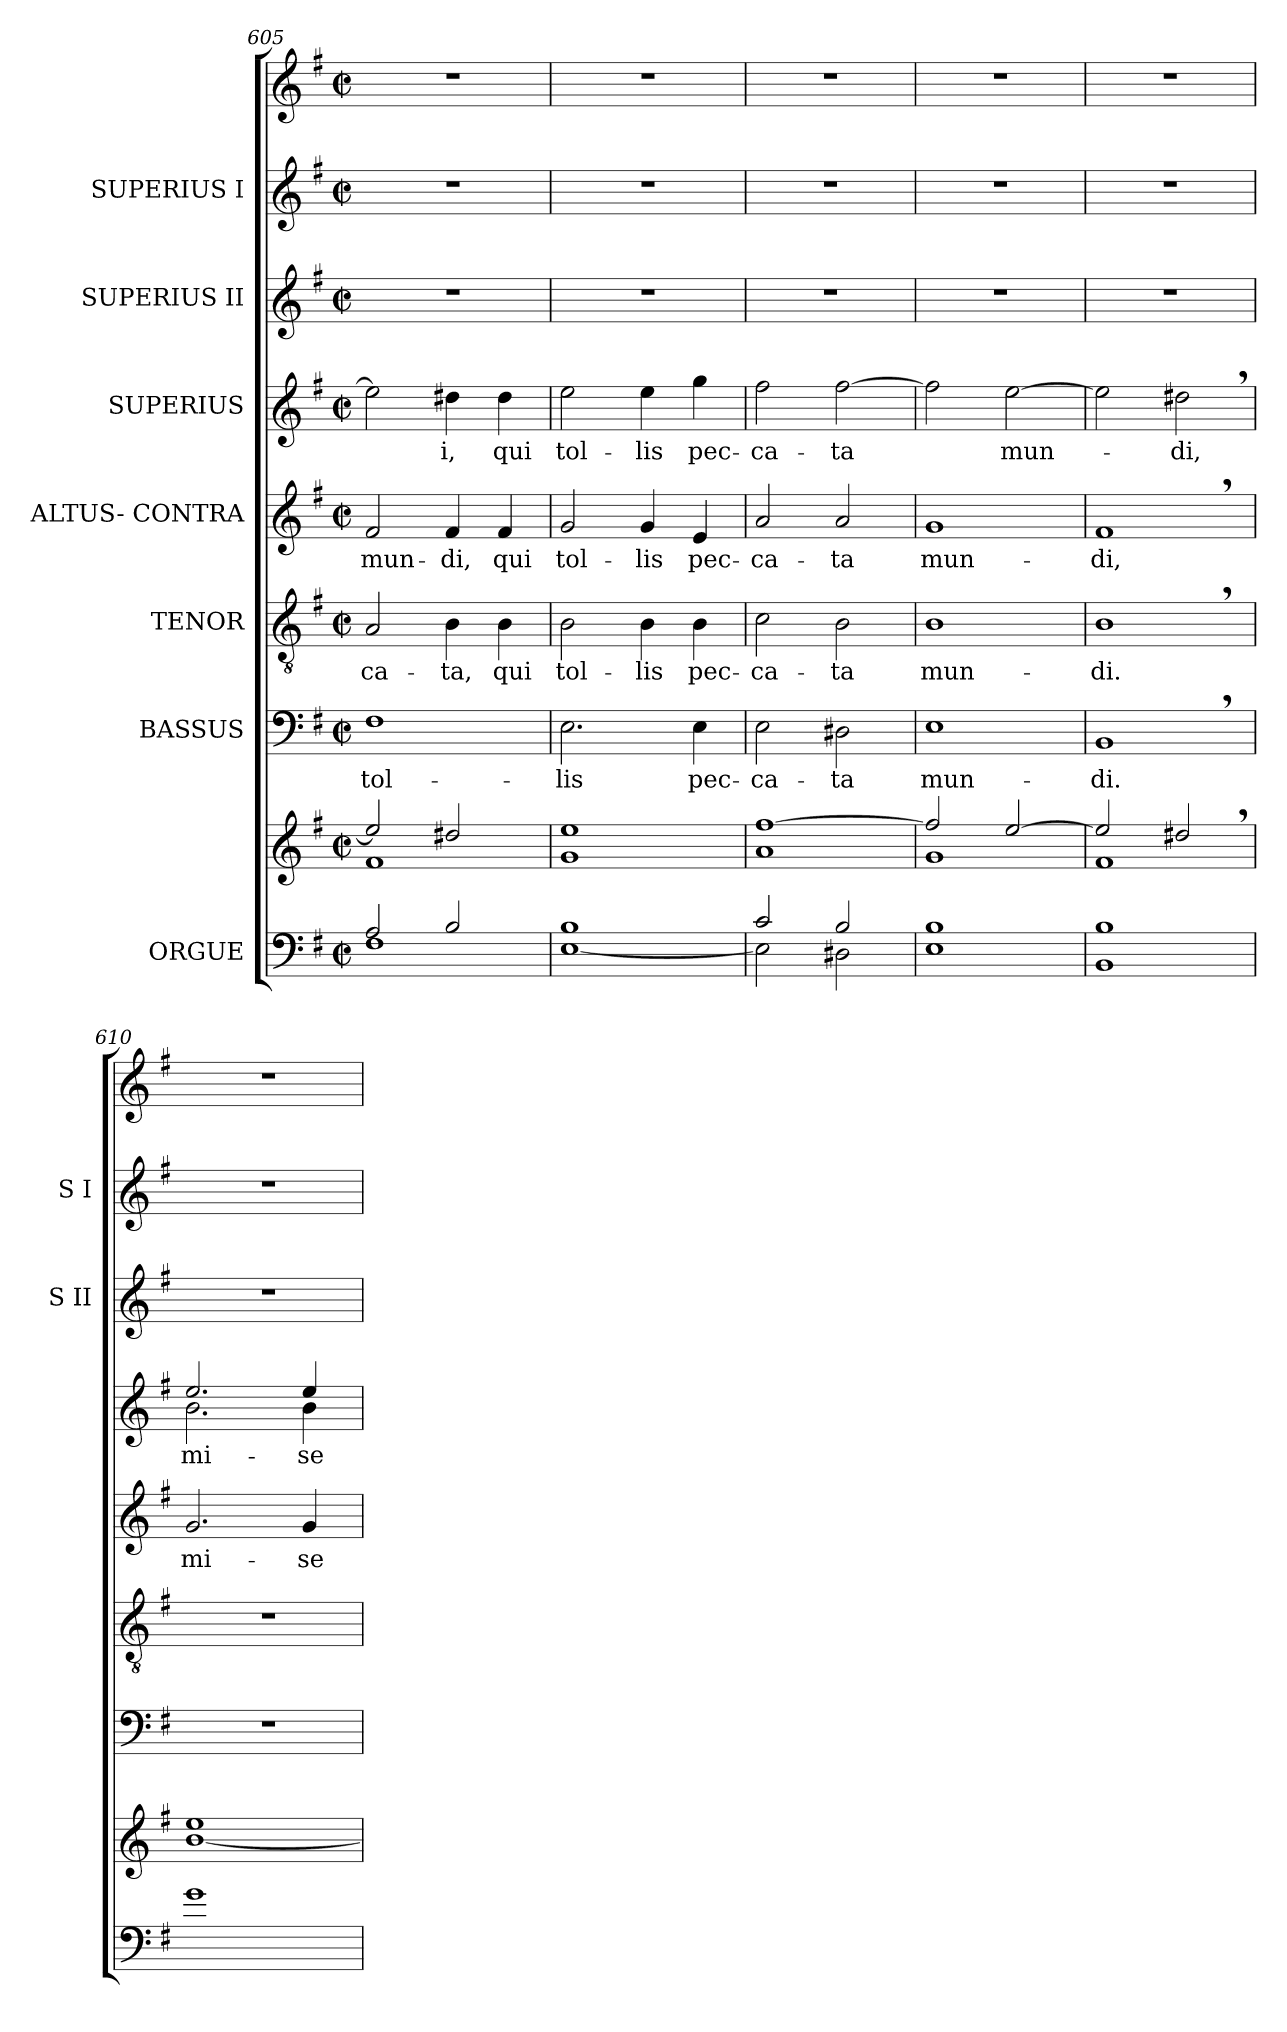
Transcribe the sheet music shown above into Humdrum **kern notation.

**kern	**kern	**kern	**text	**kern	**text	**kern	**text	**kern	**text	**kern	**kern	**kern
*part8	*part8	*part7	*part7	*part6	*part6	*part5	*part5	*part4	*part4	*part3	*part2	*part1
*staff9	*staff8	*staff7	*staff7	*staff6	*staff6	*staff5	*staff5	*staff4	*staff4	*staff3	*staff2	*staff1
*I"ORGUE	*	*I"BASSUS	*	*I"TENOR	*	*I"ALTUS- CONTRA	*	*I"SUPERIUS	*	*I"SUPERIUS II	*I"SUPERIUS I	*
*	*	*	*	*	*	*	*	*	*	*I'S II	*I'S I	*
!!LO:PB:g=z
*clefF4	*clefG2	*clefF4	*	*clefGv2	*	*clefG2	*	*clefG2	*	*clefG2	*clefG2	*clefG2
*k[f#]	*k[f#]	*k[f#]	*	*k[f#]	*	*k[f#]	*	*k[f#]	*	*k[f#]	*k[f#]	*k[f#]
*e:	*e:	*e:	*	*e:	*	*e:	*	*e:	*	*e:	*e:	*e:
*M2/2	*M2/2	*M2/2	*	*M2/2	*	*M2/2	*	*M2/2	*	*M2/2	*M2/2	*M2/2
*met(c|)	*met(c|)	*met(c|)	*	*met(c|)	*	*met(c|)	*	*met(c|)	*	*met(c|)	*met(c|)	*met(c|)
=605	=605	=605	=605	=605	=605	=605	=605	=605	=605	=605	=605	=605
*^	*^	*	*	*	*	*	*	*	*	*	*	*
!	!	!	!	!	!LO:LY:b	!	!LO:LY:b	!	!LO:LY:b	!	!	!	!	!
2A/	1F#	2ee/]	1f#	1F#	tol-	2A/	-ca-	2f#/	mun-	2ee\]	.	1r	1r	1r
!	!	!	!	!	!	!	!LO:LY:b	!	!LO:LY:b	!	!LO:LY:b	!	!	!
2B/	.	2dd#X/	.	.	.	4B\	-ta,	4f#/	-di,	4dd#X\	-i,	.	.	.
!	!	!	!	!	!	!	!LO:LY:b	!	!LO:LY:b	!	!LO:LY:b	!	!	!
.	.	.	.	.	.	4B\	qui	4f#/	qui	4dd#\	qui	.	.	.
=606	=606	=606	=606	=606	=606	=606	=606	=606	=606	=606	=606	=606	=606	=606
!	!	!	!	!	!LO:LY:b	!	!LO:LY:b	!	!LO:LY:b	!	!LO:LY:b	!	!	!
1B	[<1E	1ee	1g	2.E\	-lis	2B\	tol-	2g/	tol-	2ee\	tol-	1r	1r	1r
!	!	!	!	!	!	!	!LO:LY:b	!	!LO:LY:b	!	!LO:LY:b	!	!	!
.	.	.	.	.	.	4B\	-lis	4g/	-lis	4ee\	-lis	.	.	.
!	!	!	!	!	!LO:LY:b	!	!LO:LY:b	!	!LO:LY:b	!	!LO:LY:b	!	!	!
.	.	.	.	4E\	pec-	4B\	pec-	4e/	pec-	4gg\	pec-	.	.	.
=607	=607	=607	=607	=607	=607	=607	=607	=607	=607	=607	=607	=607	=607	=607
!	!	!	!	!	!LO:LY:b	!	!LO:LY:b	!	!LO:LY:b	!	!LO:LY:b	!	!	!
2c/	2E\]	[>1ff#	1a	2E\	-ca-	2c\	-ca-	2a/	-ca-	2ff#\	-ca-	1r	1r	1r
!	!	!	!	!	!LO:LY:b	!	!LO:LY:b	!	!LO:LY:b	!	!LO:LY:b	!	!	!
2B/	2D#X\	.	.	2D#X\	-ta	2B\	-ta	2a/	-ta	[2ff#\	-ta	.	.	.
=608	=608	=608	=608	=608	=608	=608	=608	=608	=608	=608	=608	=608	=608	=608
!	!	!	!	!	!LO:LY:b	!	!LO:LY:b	!	!LO:LY:b	!	!	!	!	!
1B	1E	2ff#/]	1g	1E	mun-	1B	mun-	1g	mun-	2ff#\]	.	1r	1r	1r
!	!	!	!	!	!	!	!	!	!	!	!LO:LY:b	!	!	!
.	.	[>2ee/	.	.	.	.	.	.	.	[2ee\	mun-	.	.	.
=609	=609	=609	=609	=609	=609	=609	=609	=609	=609	=609	=609	=609	=609	=609
!	!	!	!	!	!LO:LY:b	!	!LO:LY:b	!	!LO:LY:b	!	!	!	!	!
1B	1BB	2ee/]	1f#	1BB,>	-di.	1B,>	-di.	1f#,>	-di,	2ee\]	.	1r	1r	1r
!	!	!	!	!	!	!	!	!	!	!	!LO:LY:b	!	!	!
.	.	2dd#X,>/	.	.	.	.	.	.	.	2dd#X,>\	-di,	.	.	.
*v	*v	*	*	*	*	*	*	*	*	*	*	*	*	*
!!LO:LB:g=z
=610	=610	=610	=610	=610	=610	=610	=610	=610	=610	=610	=610	=610	=610
!	!	!	!	!	!	!	!	!LO:LY:b	!	!LO:LY:b	!	!	!
*	*	*	*	*	*	*	*	*	*^	*	*	*	*
1g	1ee	[<1b	1r	.	1r	.	2.g/	mi-	2.ee/	2.b\	mi-	1r	1r	1r
!	!	!	!	!	!	!	!	!LO:LY:b	!	!	!LO:LY:b	!	!	!
.	.	.	.	.	.	.	4g/	-se-	4ee/	4b\	-se-	.	.	.
*	*v	*v	*	*	*	*	*	*	*v	*v	*	*	*	*
=	=	=	=	=	=	=	=	=	=	=	=	=
*-	*-	*-	*-	*-	*-	*-	*-	*-	*-	*-	*-	*-
